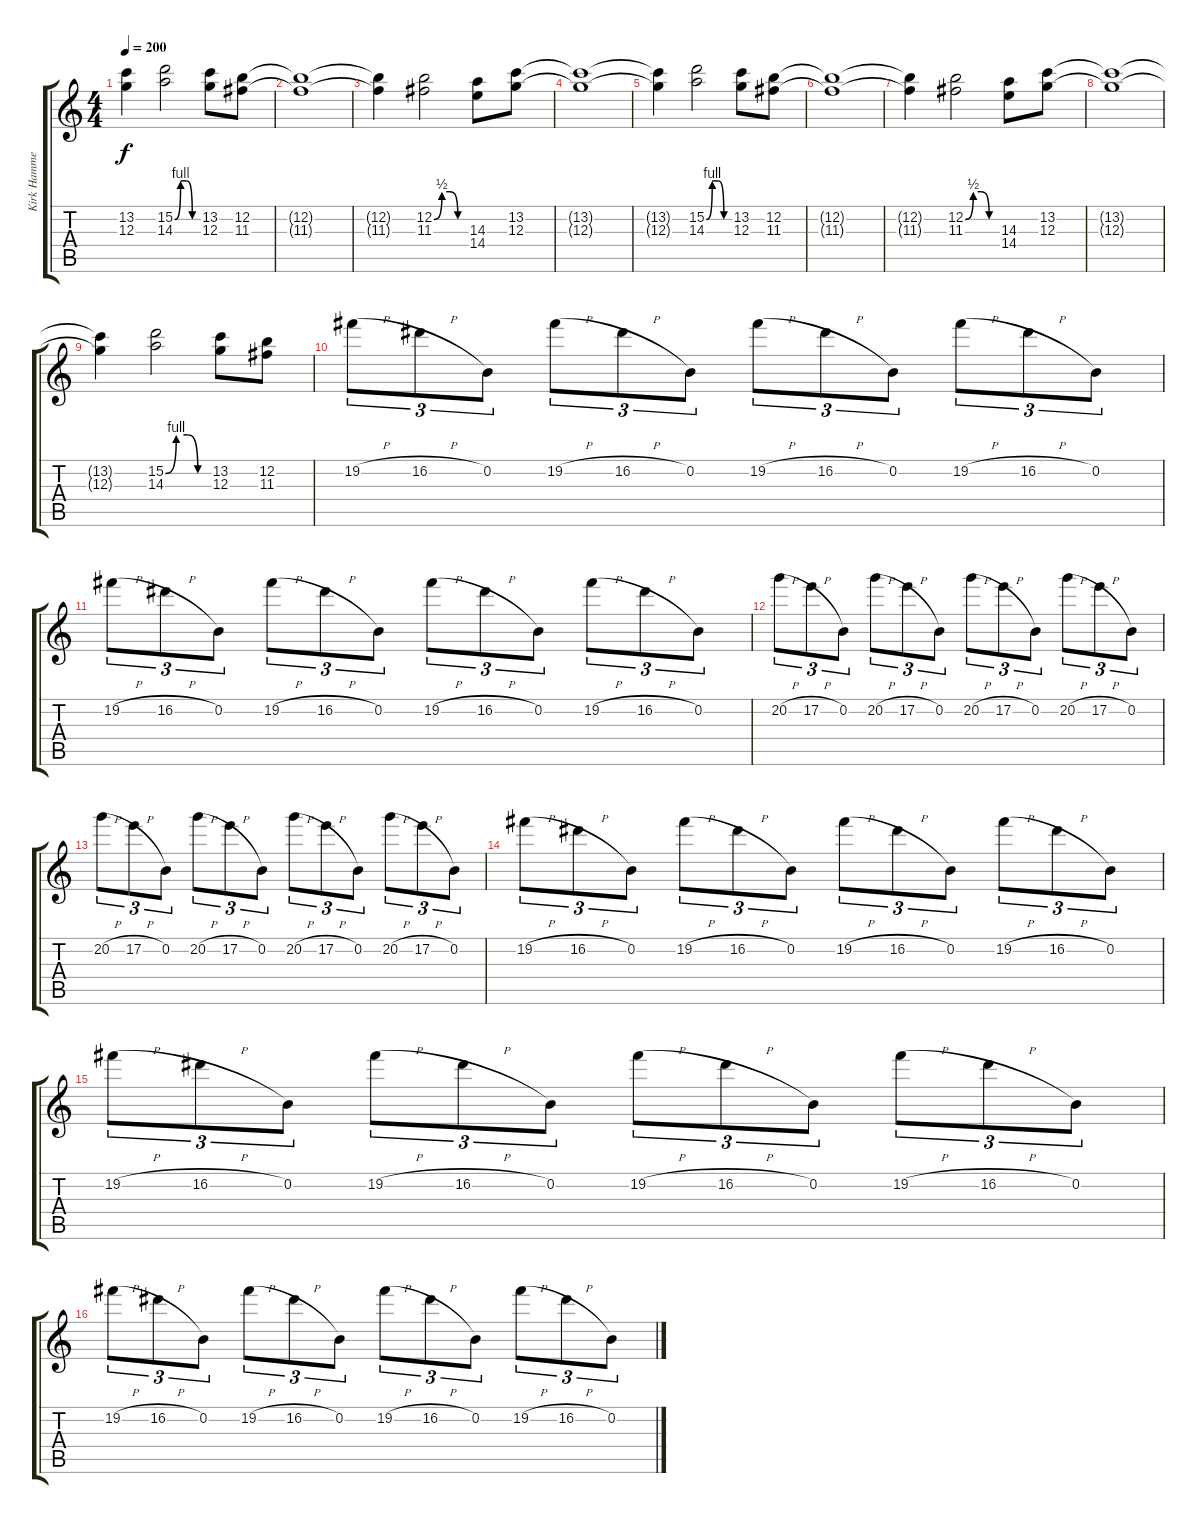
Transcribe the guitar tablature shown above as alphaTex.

\track ("Kirk Hammet (Guitar)" "Kirk Hamme") {instrument overdrivenguitar}
\staff {score tabs}
\tuning (E4 B3 G3 D3 A2 E2) {hide}
\ts (4 4)
\tempo 200
\clef g2
\ks c
(13.2{t} 12.3{t}).4{dy f} (15.2{be (custom 0 0 15 4 30 4 45 0 60 0)} 14.3).2 (13.2 12.3).8 (12.2 11.3).8 |
(12.2{t} 11.3{t}).1 |
(12.2{t} 11.3{t}).4 (12.2{be (custom 0 0 15 2 30 2 45 0 60 0)} 11.3).2 (14.3 14.4).8 (13.2 12.3).8 |
(13.2{t} 12.3{t}).1 |
(13.2{t} 12.3{t}).4 (15.2{be (custom 0 0 15 4 30 4 45 0 60 0)} 14.3).2 (13.2 12.3).8 (12.2 11.3).8 |
(12.2{t} 11.3{t}).1 |
(12.2{t} 11.3{t}).4 (12.2{be (custom 0 0 15 2 30 2 45 0 60 0)} 11.3).2 (14.3 14.4).8 (13.2 12.3).8 |
(13.2{t} 12.3{t}).1 |
(13.2{t} 12.3{t}).4 (15.2{be (custom 0 0 15 4 30 4 45 0 60 0)} 14.3).2 (13.2 12.3).8 (12.2 11.3).8 |
19.2{h}.8{tu (3 2)} 16.2{h}.8{tu (3 2)} 0.2.8{tu (3 2)} 19.2{h}.8{tu (3 2)} 16.2{h}.8{tu (3 2)} 0.2.8{tu (3 2)} 19.2{h}.8{tu (3 2)} 16.2{h}.8{tu (3 2)} 0.2.8{tu (3 2)} 19.2{h}.8{tu (3 2)} 16.2{h}.8{tu (3 2)} 0.2.8{tu (3 2)} |
19.2{h}.8{tu (3 2)} 16.2{h}.8{tu (3 2)} 0.2.8{tu (3 2)} 19.2{h}.8{tu (3 2)} 16.2{h}.8{tu (3 2)} 0.2.8{tu (3 2)} 19.2{h}.8{tu (3 2)} 16.2{h}.8{tu (3 2)} 0.2.8{tu (3 2)} 19.2{h}.8{tu (3 2)} 16.2{h}.8{tu (3 2)} 0.2.8{tu (3 2)} |
20.2{h}.8{tu (3 2)} 17.2{h}.8{tu (3 2)} 0.2.8{tu (3 2)} 20.2{h}.8{tu (3 2)} 17.2{h}.8{tu (3 2)} 0.2.8{tu (3 2)} 20.2{h}.8{tu (3 2)} 17.2{h}.8{tu (3 2)} 0.2.8{tu (3 2)} 20.2{h}.8{tu (3 2)} 17.2{h}.8{tu (3 2)} 0.2.8{tu (3 2)} |
20.2{h}.8{tu (3 2)} 17.2{h}.8{tu (3 2)} 0.2.8{tu (3 2)} 20.2{h}.8{tu (3 2)} 17.2{h}.8{tu (3 2)} 0.2.8{tu (3 2)} 20.2{h}.8{tu (3 2)} 17.2{h}.8{tu (3 2)} 0.2.8{tu (3 2)} 20.2{h}.8{tu (3 2)} 17.2{h}.8{tu (3 2)} 0.2.8{tu (3 2)} |
19.2{h}.8{tu (3 2)} 16.2{h}.8{tu (3 2)} 0.2.8{tu (3 2)} 19.2{h}.8{tu (3 2)} 16.2{h}.8{tu (3 2)} 0.2.8{tu (3 2)} 19.2{h}.8{tu (3 2)} 16.2{h}.8{tu (3 2)} 0.2.8{tu (3 2)} 19.2{h}.8{tu (3 2)} 16.2{h}.8{tu (3 2)} 0.2.8{tu (3 2)} |
19.2{h}.8{tu (3 2)} 16.2{h}.8{tu (3 2)} 0.2.8{tu (3 2)} 19.2{h}.8{tu (3 2)} 16.2{h}.8{tu (3 2)} 0.2.8{tu (3 2)} 19.2{h}.8{tu (3 2)} 16.2{h}.8{tu (3 2)} 0.2.8{tu (3 2)} 19.2{h}.8{tu (3 2)} 16.2{h}.8{tu (3 2)} 0.2.8{tu (3 2)} |
19.2{h}.8{tu (3 2)} 16.2{h}.8{tu (3 2)} 0.2.8{tu (3 2)} 19.2{h}.8{tu (3 2)} 16.2{h}.8{tu (3 2)} 0.2.8{tu (3 2)} 19.2{h}.8{tu (3 2)} 16.2{h}.8{tu (3 2)} 0.2.8{tu (3 2)} 19.2{h}.8{tu (3 2)} 16.2{h}.8{tu (3 2)} 0.2.8{tu (3 2)}
